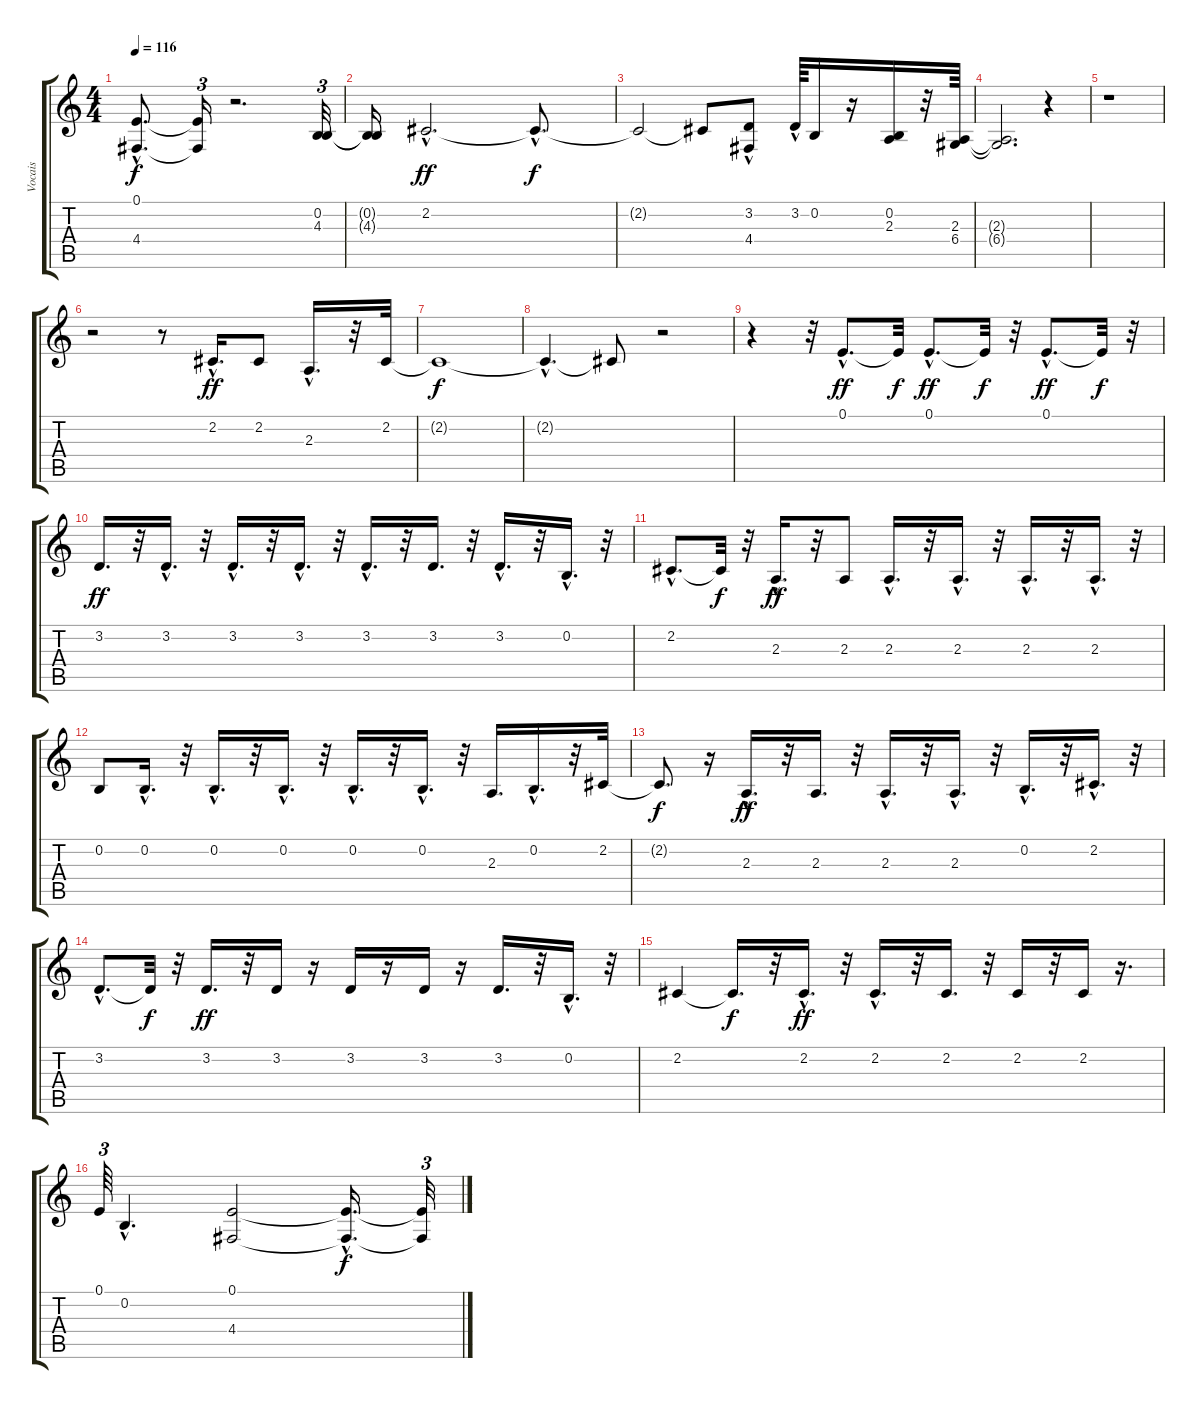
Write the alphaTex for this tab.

\track ("Vocais" "Vocais") {instrument trumpet}
\staff {score tabs}
\tuning (E4 B3 G3 D3 A2 E2) {hide}
\ts (4 4)
\tempo 116
\clef g2
\ks c
(0.1{hac t} 4.4{hac t}).8{d dy f} (0.1{t} 4.4{t}).16{tu (3 2)} r.2{d} (0.2 4.3).32{tu (3 2)} |
(0.2{t} 4.3{t}).16 2.2{hac}.2{d dy ff} 2.2{hac t}.8{d dy f} |
2.2{t}.2 2.2{t}.8 (3.2{hac} 4.4).8 3.2{hac}.64 0.2.16 r.16 (0.2 2.3).16 r.32 (2.3 6.4).64 |
(2.3{t} 6.4{t}).2{d} r.4 |
r.1 |
r.2 r.8 2.2{hac}.16{d dy ff} 2.2.8 2.3{hac}.16{d} r.32 2.2.32 |
2.2{t}.1{dy f} |
2.2{hac t}.4{d} 2.2{t}.8 r.2 |
r.4 r.32 0.1{hac}.8{d dy ff} 0.1{t}.32{dy f} 0.1{hac}.8{d dy ff} 0.1{t}.32{dy f} r.32 0.1{hac}.8{d dy ff} 0.1{t}.32{dy f} r.32 |
3.2.16{d dy ff} r.32 3.2{hac}.16{d} r.32 3.2{hac}.16{d} r.32 3.2{hac}.16{d} r.32 3.2{hac}.16{d} r.32 3.2.16{d} r.32 3.2{hac}.16{d} r.32 0.2{hac}.16{d} r.32 |
2.2{hac}.8{d} 2.2{t}.32{dy f} r.32 2.3{hac}.16{d dy ff} r.32 2.3.8 2.3{hac}.16{d} r.32 2.3{hac}.16{d} r.32 2.3{hac}.16{d} r.32 2.3{hac}.16{d} r.32 |
0.2.8 0.2{hac}.16{d} r.32 0.2{hac}.16{d} r.32 0.2{hac}.16{d} r.32 0.2{hac}.16{d} r.32 0.2{hac}.16{d} r.32 2.3.16{d} 0.2{hac}.16{d} r.32 2.2.32 |
2.2{t}.8{d dy f} r.16 2.3{hac}.16{d dy ff} r.32 2.3.16{d} r.32 2.3{hac}.16{d} r.32 2.3{hac}.16{d} r.32 0.2{hac}.16{d} r.32 2.2{hac}.16{d} r.32 |
3.2{hac}.8{d} 3.2{t}.32{dy f} r.32 3.2.16{d dy ff} r.32 3.2.16 r.16 3.2.16 r.16 3.2.16 r.16 3.2.16{d} r.32 0.2{hac}.16{d} r.32 |
2.2.4 2.2{t}.16{d dy f} r.32 2.2{hac}.16{d dy ff} r.32 2.2{hac}.16{d} r.32 2.2.16{d} r.32 2.2.16 r.32 2.2.16 r.16{d} |
0.1.64{tu (3 2)} 0.2{hac}.4{d} (0.1 4.4).2 (0.1{hac t} 4.4{hac t}).16{d dy f} (0.1{t} 4.4{t}).32{tu (3 2)}
